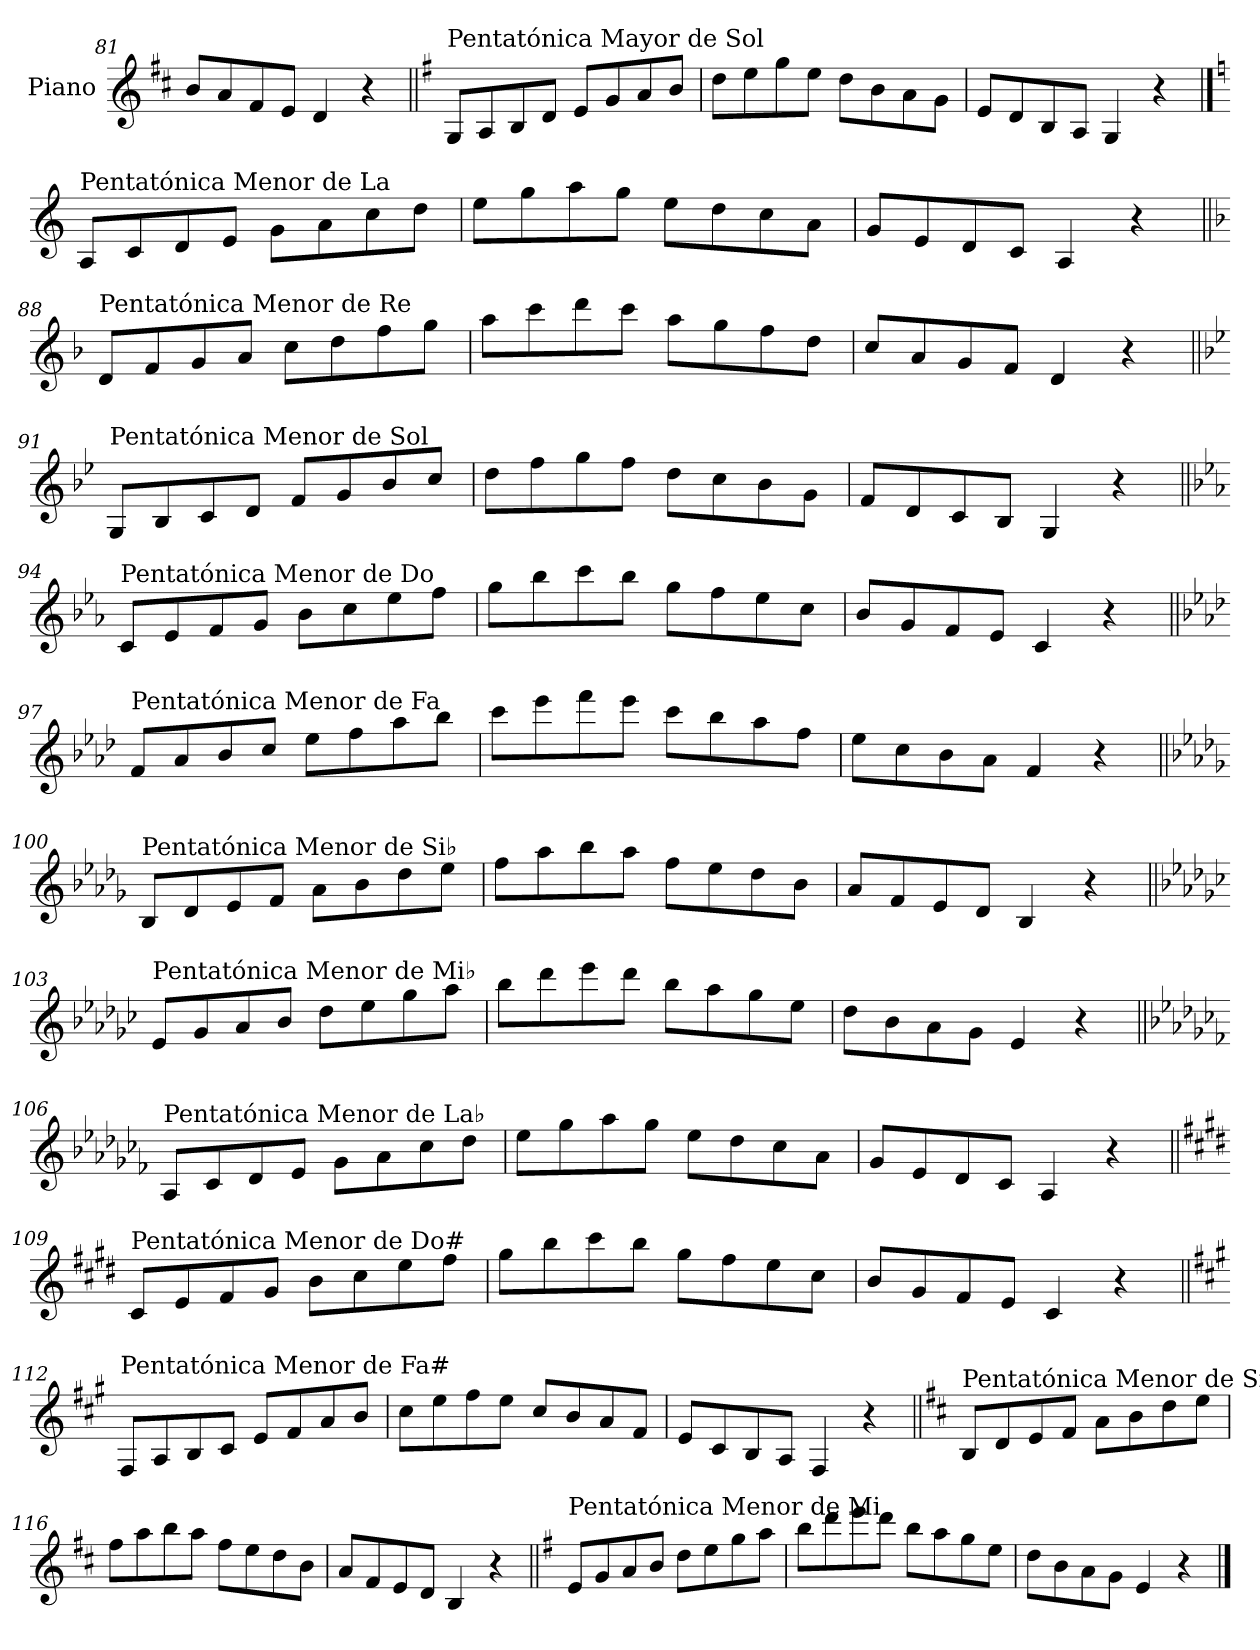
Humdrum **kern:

**kern
*part1
*staff1
*I"Piano
*I'Pno.
*clefG2
*k[f#c#]
=81
8b/L
8a/
8f#/
8e/J
4d/
4r
=82||
*k[f#]
!LO:TX:a:t=Pentatónica Mayor de Sol
8G/L
8A/
8B/
8d/J
8e/L
8g/
8a/
8b/J
=83
8dd\L
8ee\
8gg\
8ee\J
8dd\L
8b\
8a\
8g\J
=84
8e/L
8d/
8B/
8A/J
4G/
4r
!!LO:PB:g=z
==85
*k[]
!LO:TX:a:t=Pentatónica Menor de La
8A/L
8c/
8d/
8e/J
8g\L
8a\
8cc\
8dd\J
=86
8ee\L
8gg\
8aa\
8gg\J
8ee\L
8dd\
8cc\
8a\J
=87
8g/L
8e/
8d/
8c/J
4A/
4r
=88||
*k[b-]
!LO:TX:a:t=Pentatónica Menor de Re
8d/L
8f/
8g/
8a/J
8cc\L
8dd\
8ff\
8gg\J
=89
8aa\L
8ccc\
8ddd\
8ccc\J
8aa\L
8gg\
8ff\
8dd\J
=90
8cc/L
8a/
8g/
8f/J
4d/
4r
!!LO:LB:g=z
=91||
*k[b-e-]
!LO:TX:a:t=Pentatónica Menor de Sol
8G/L
8B-/
8c/
8d/J
8f/L
8g/
8b-/
8cc/J
=92
8dd\L
8ff\
8gg\
8ff\J
8dd\L
8cc\
8b-\
8g\J
=93
8f/L
8d/
8c/
8B-/J
4G/
4r
=94||
*k[b-e-a-]
!LO:TX:a:t=Pentatónica Menor de Do
8c/L
8e-/
8f/
8g/J
8b-\L
8cc\
8ee-\
8ff\J
=95
8gg\L
8bb-\
8ccc\
8bb-\J
8gg\L
8ff\
8ee-\
8cc\J
=96
8b-/L
8g/
8f/
8e-/J
4c/
4r
!!LO:LB:g=z
=97||
*k[b-e-a-d-]
!LO:TX:a:t=Pentatónica Menor de Fa
8f/L
8a-/
8b-/
8cc/J
8ee-\L
8ff\
8aa-\
8bb-\J
=98
8ccc\L
8eee-\
8fff\
8eee-\J
8ccc\L
8bb-\
8aa-\
8ff\J
=99
8ee-\L
8cc\
8b-\
8a-\J
4f/
4r
=100||
*k[b-e-a-d-g-]
!LO:TX:a:t=Pentatónica Menor de Si♭
8B-/L
8d-/
8e-/
8f/J
8a-\L
8b-\
8dd-\
8ee-\J
=101
8ff\L
8aa-\
8bb-\
8aa-\J
8ff\L
8ee-\
8dd-\
8b-\J
=102
8a-/L
8f/
8e-/
8d-/J
4B-/
4r
!!LO:LB:g=z
=103||
*k[b-e-a-d-g-c-]
!LO:TX:a:t=Pentatónica Menor de Mi♭
8e-/L
8g-/
8a-/
8b-/J
8dd-\L
8ee-\
8gg-\
8aa-\J
=104
8bb-\L
8ddd-\
8eee-\
8ddd-\J
8bb-\L
8aa-\
8gg-\
8ee-\J
=105
8dd-\L
8b-\
8a-\
8g-\J
4e-/
4r
=106||
*k[b-e-a-d-g-c-f-]
!LO:TX:a:t=Pentatónica Menor de La♭
8A-/L
8c-/
8d-/
8e-/J
8g-\L
8a-\
8cc-\
8dd-\J
=107
8ee-\L
8gg-\
8aa-\
8gg-\J
8ee-\L
8dd-\
8cc-\
8a-\J
=108
8g-/L
8e-/
8d-/
8c-/J
4A-/
4r
!!LO:LB:g=z
=109||
*k[f#c#g#d#]
!LO:TX:a:t=Pentatónica Menor de Do#
8c#/L
8e/
8f#/
8g#/J
8b\L
8cc#\
8ee\
8ff#\J
=110
8gg#\L
8bb\
8ccc#\
8bb\J
8gg#\L
8ff#\
8ee\
8cc#\J
=111
8b/L
8g#/
8f#/
8e/J
4c#/
4r
=112||
*k[f#c#g#]
!LO:TX:a:t=Pentatónica Menor de Fa#
8F#/L
8A/
8B/
8c#/J
8e/L
8f#/
8a/
8b/J
=113
8cc#\L
8ee\
8ff#\
8ee\J
8cc#/L
8b/
8a/
8f#/J
=114
8e/L
8c#/
8B/
8A/J
4F#/
4r
!!LO:LB:g=z
=115||
*k[f#c#]
!LO:TX:a:t=Pentatónica Menor de Si
8B/L
8d/
8e/
8f#/J
8a\L
8b\
8dd\
8ee\J
=116
8ff#\L
8aa\
8bb\
8aa\J
8ff#\L
8ee\
8dd\
8b\J
=117
8a/L
8f#/
8e/
8d/J
4B/
4r
=118||
*k[f#]
!LO:TX:a:t=Pentatónica Menor de Mi
8e/L
8g/
8a/
8b/J
8dd\L
8ee\
8gg\
8aa\J
=119
8bb\L
8ddd\
8eee\
8ddd\J
8bb\L
8aa\
8gg\
8ee\J
=120
8dd\L
8b\
8a\
8g\J
4e/
4r
==
*-
